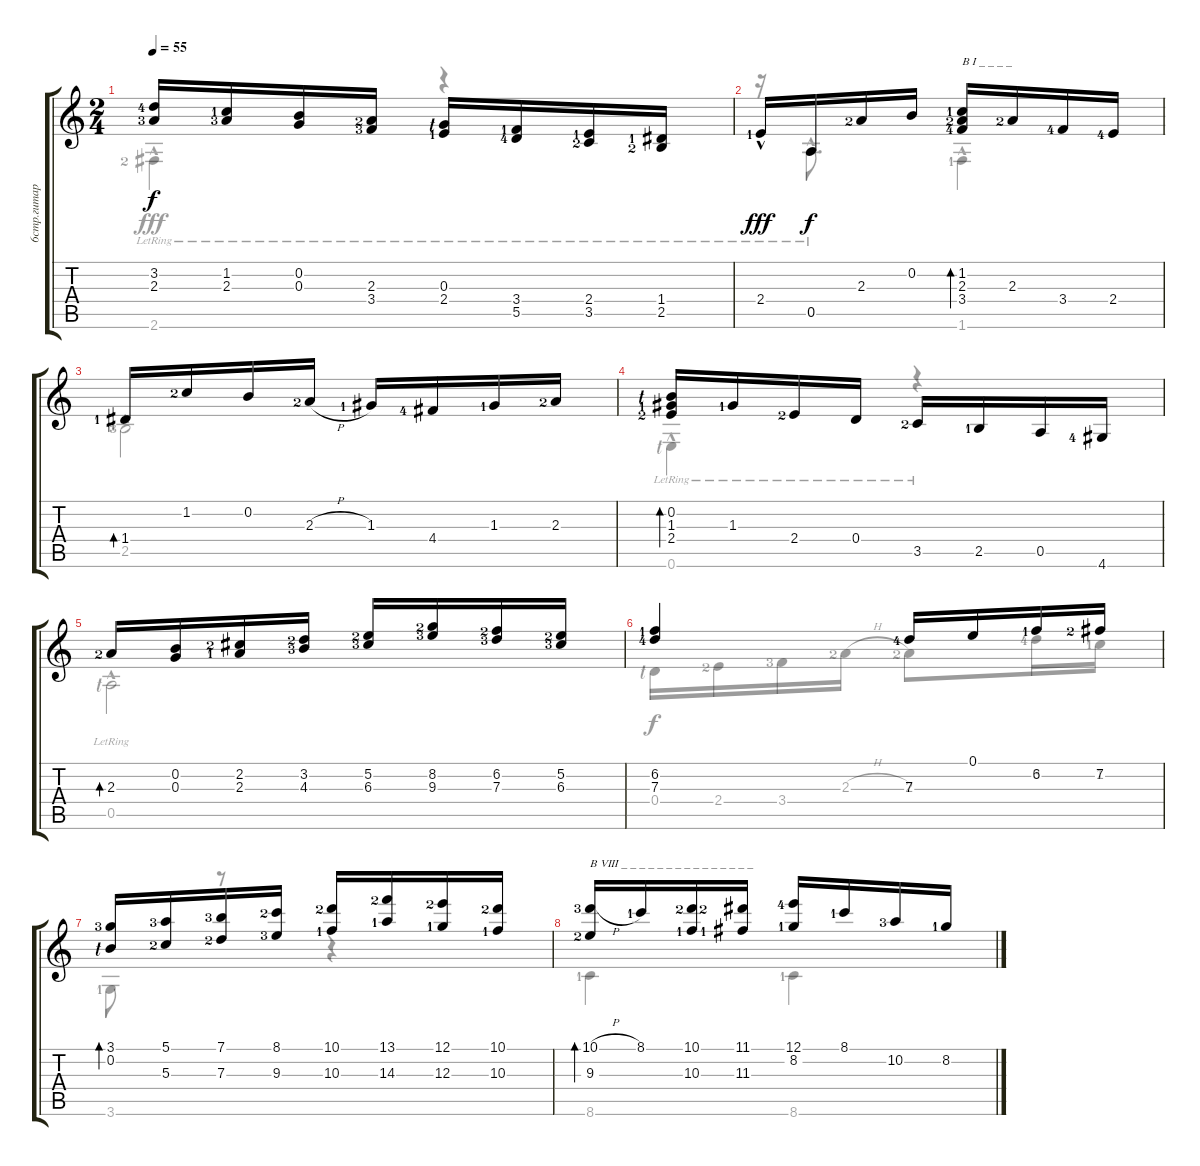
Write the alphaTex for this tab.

\track ("6стр.гитара" "6стр.гитар") {instrument acousticguitarnylon}
\staff {score tabs}
\tuning (E4 B3 G3 D3 A2 E2) {hide}
\voice
\ts (2 4)
\tempo 55
\clef g2
\ks aminor
(3.2{lf 5} 2.3{lf 4}).16{dy f} (1.2{lf 2} 2.3{lf 4}).16 (0.2 0.3).16 (2.3{lf 3} 3.4{lf 4}).16 (0.3{lf 1} 2.4{lf 2}).16 (3.4{lf 2} 5.5{lf 5}).16 (2.4{lf 2} 3.5{lf 3}).16 (1.4{lf 2} 2.5{lf 3}).16 |
2.4{hac lf 2}.16{dy fff} 0.5.16{dy f} 2.3{lf 3}.16 0.2.16 (1.2{lf 2} 2.3{lf 3} 3.4{lf 5}).16{bd 480 txt "B I _ _ _ _"} 2.3{lf 3}.16 3.4{lf 5}.16 2.4{lf 5}.16 |
1.4{lf 2}.16{bd 480} 1.2{lf 3}.16 0.2.16 2.3{h lf 3}.16 1.3{lf 2}.16 4.4{lf 5}.16 1.3{lf 2}.16 2.3{lf 3}.16 |
(0.2{lf 1} 1.3{lf 2} 2.4{lf 3}).16{bd 480} 1.3{lf 2}.16 2.4{lf 3}.16 0.4.16 3.5{lf 3}.16 2.5{lf 2}.16 0.5.16 4.6{lf 5}.16 |
2.3{lf 3}.16{bd 480} (0.2 0.3).16 (2.2{lf 3} 2.3{lf 2}).16 (3.2{lf 3} 4.3{lf 4}).16 (5.2{lf 3} 6.3{lf 4}).16 (8.2{lf 3} 9.3{lf 4}).16 (6.2{lf 3} 7.3{lf 4}).16 (5.2{lf 3} 6.3{lf 4}).16 |
(6.2{lf 2} 7.3{lf 5}).4 7.3{lf 5}.16 0.1.16 6.2{lf 2}.16 7.2{lf 3}.16 |
(3.1{lf 4} 0.2{lf 1}).16{bd 480} (5.1{lf 4} 5.3{lf 3}).16 (7.1{lf 4} 7.3{lf 3}).16 (8.1{lf 3} 9.3{lf 4}).16 (10.1{lf 3} 10.3{lf 2}).16 (13.1{lf 3} 14.3{lf 2}).16 (12.1{lf 3} 12.3{lf 2}).16 (10.1{lf 3} 10.3{lf 2}).16 |
(10.1{h lf 4} 9.3{lf 3}).16{bd 480 txt "B VIII _ _ _ _ _ _ _ _ _ _ _ _ _ _ _"} 8.1{lf 2}.16 (10.1{lf 3} 10.3{lf 2}).16 (11.1{lf 3} 11.3{lf 2}).16 (12.1{lf 5} 8.2{lf 2}).16 8.1{lf 2}.16 10.2{lf 4}.16 8.2{lf 2}.16
\voice
\clef g2
\ottava regular
\simile none
\ks aminor
2.6{hac lr lf 3}.4{dy fff} r.4 |
r.16 0.5{hac lr}.8{d} 1.6{hac lf 2}.4 |
2.5{hac lf 4}.2 |
0.6{hac lr lf 1}.4 r.4 |
0.5{hac lr lf 1}.2 |
0.4{lf 1}.16{dy f} 2.4{lf 3}.16 3.4{lf 4}.16 2.3{h lf 3}.16 2.3{lf 3}.8 3.2{lf 5}.16 1.2{lf 2}.16 |
3.6{lf 2}.8 r.8 r.4 |
8.6{lf 2}.4 8.6{lf 2}.4
